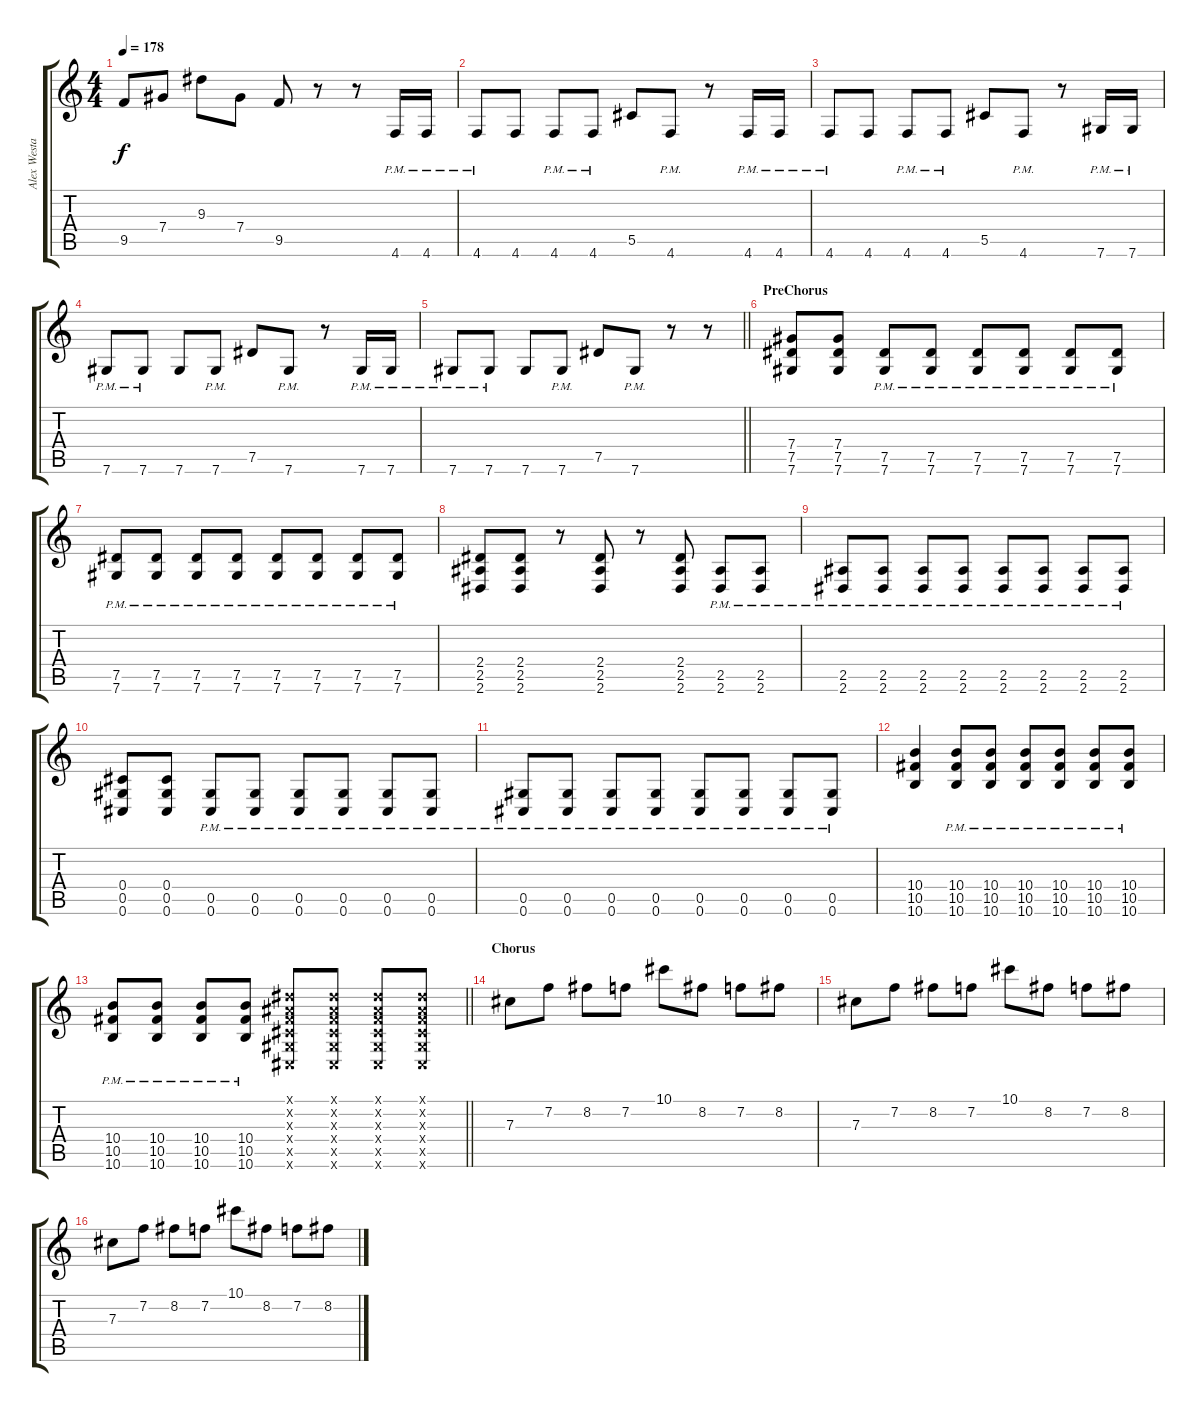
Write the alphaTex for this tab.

\track ("Alex Westaway" "Alex Westa") {instrument distortionguitar}
\staff {score tabs}
\tuning (Eb4 Bb3 Gb3 Db3 Ab2 Db2) {hide}
\ts (4 4)
\tempo 178
\clef g2
\ks c
9.5{t}.8{dy f} 7.4.8 9.3.8 7.4.8 9.5.8 r.8 r.8 4.6{pm}.16 4.6{pm}.16 |
4.6{pm}.8 4.6.8 4.6{pm}.8 4.6{pm}.8 5.5.8 4.6{pm}.8 r.8 4.6{pm}.16 4.6{pm}.16 |
4.6{pm}.8 4.6.8 4.6{pm}.8 4.6{pm}.8 5.5.8 4.6{pm}.8 r.8 7.6{pm}.16 7.6{pm}.16 |
7.6{pm}.8 7.6{pm}.8 7.6.8 7.6{pm}.8 7.5.8 7.6{pm}.8 r.8 7.6{pm}.16 7.6{pm}.16 |
\barLineRight lightlight
7.6{pm}.8 7.6{pm}.8 7.6.8 7.6{pm}.8 7.5.8 7.6{pm}.8 r.8 r.8 |
\section ("" "PreChorus")
(7.4 7.5 7.6).8 (7.4 7.5 7.6).8 (7.5{pm} 7.6{pm}).8{instrument electricguitarclean} (7.5{pm} 7.6{pm}).8 (7.5{pm} 7.6{pm}).8 (7.5{pm} 7.6{pm}).8 (7.5{pm} 7.6{pm}).8 (7.5{pm} 7.6{pm}).8 |
(7.5{pm} 7.6{pm}).8 (7.5{pm} 7.6{pm}).8 (7.5{pm} 7.6{pm}).8 (7.5{pm} 7.6{pm}).8 (7.5{pm} 7.6{pm}).8 (7.5{pm} 7.6{pm}).8 (7.5{pm} 7.6{pm}).8 (7.5{pm} 7.6{pm}).8 |
(2.4 2.5 2.6).8{instrument distortionguitar} (2.4 2.5 2.6).8 r.8 (2.4 2.5 2.6).8 r.8 (2.4 2.5 2.6).8 (2.5{pm} 2.6{pm}).8{instrument electricguitarclean} (2.5{pm} 2.6{pm}).8 |
(2.5{pm} 2.6{pm}).8 (2.5{pm} 2.6{pm}).8 (2.5{pm} 2.6{pm}).8 (2.5{pm} 2.6{pm}).8 (2.5{pm} 2.6{pm}).8 (2.5{pm} 2.6{pm}).8 (2.5{pm} 2.6{pm}).8 (2.5{pm} 2.6{pm}).8 |
(0.4 0.5 0.6).8{instrument distortionguitar} (0.4 0.5 0.6).8 (0.5{pm} 0.6{pm}).8{instrument electricguitarclean} (0.5{pm} 0.6{pm}).8 (0.5{pm} 0.6{pm}).8 (0.5{pm} 0.6{pm}).8 (0.5{pm} 0.6{pm}).8 (0.5{pm} 0.6{pm}).8 |
(0.5{pm} 0.6{pm}).8 (0.5{pm} 0.6{pm}).8 (0.5{pm} 0.6{pm}).8 (0.5{pm} 0.6{pm}).8 (0.5{pm} 0.6{pm}).8 (0.5{pm} 0.6{pm}).8 (0.5{pm} 0.6{pm}).8 (0.5{pm} 0.6{pm}).8 |
(10.4 10.5 10.6).4{instrument distortionguitar} (10.4{pm} 10.5{pm} 10.6{pm}).8 (10.4{pm} 10.5{pm} 10.6{pm}).8 (10.4{pm} 10.5{pm} 10.6{pm}).8 (10.4{pm} 10.5{pm} 10.6{pm}).8 (10.4{pm} 10.5{pm} 10.6{pm}).8 (10.4{pm} 10.5{pm} 10.6{pm}).8 |
\barLineRight lightlight
(10.4{pm} 10.5{pm} 10.6{pm}).8 (10.4{pm} 10.5{pm} 10.6{pm}).8 (10.4{pm} 10.5{pm} 10.6{pm}).8 (10.4{pm} 10.5{pm} 10.6{pm}).8 (0.1{x} 0.2{x} 0.3{x} 0.4{x} 0.5{x} 0.6{x}).8 (0.1{x} 0.2{x} 0.3{x} 0.4{x} 0.5{x} 0.6{x}).8 (0.1{x} 0.2{x} 0.3{x} 0.4{x} 0.5{x} 0.6{x}).8 (0.1{x} 0.2{x} 0.3{x} 0.4{x} 0.5{x} 0.6{x}).8 |
\section ("" "Chorus")
7.3.8 7.2.8 8.2.8 7.2.8 10.1.8 8.2.8 7.2.8 8.2.8 |
7.3.8 7.2.8 8.2.8 7.2.8 10.1.8 8.2.8 7.2.8 8.2.8 |
7.3.8 7.2.8 8.2.8 7.2.8 10.1.8 8.2.8 7.2.8 8.2.8
